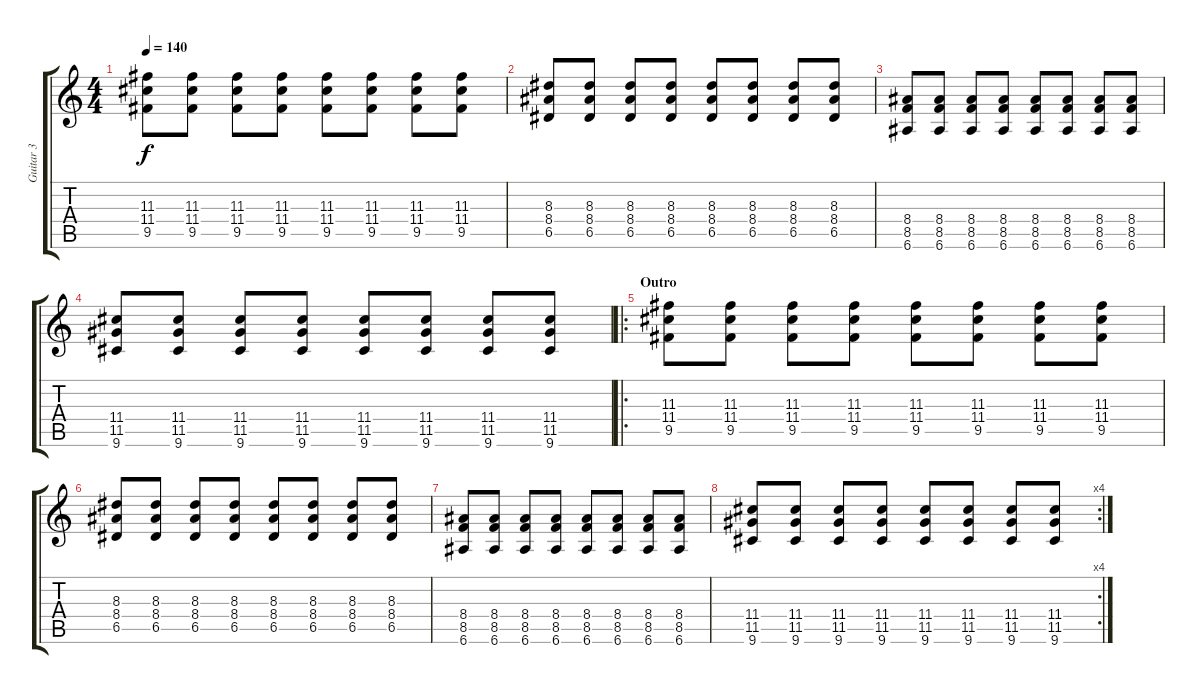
\track ("Guitar 3" "Guitar 3") {instrument distortionguitar}
\staff {score tabs}
\tuning (E4 B3 G3 D3 A2 E2) {hide}
\ts (4 4)
\tempo 140
\clef g2
\ks c
(11.3 11.4 9.5).8{dy f} (11.3 11.4 9.5).8 (11.3 11.4 9.5).8 (11.3 11.4 9.5).8 (11.3 11.4 9.5).8 (11.3 11.4 9.5).8 (11.3 11.4 9.5).8 (11.3 11.4 9.5).8 |
(8.3 8.4 6.5).8 (8.3 8.4 6.5).8 (8.3 8.4 6.5).8 (8.3 8.4 6.5).8 (8.3 8.4 6.5).8 (8.3 8.4 6.5).8 (8.3 8.4 6.5).8 (8.3 8.4 6.5).8 |
(8.4 8.5 6.6).8 (8.4 8.5 6.6).8 (8.4 8.5 6.6).8 (8.4 8.5 6.6).8 (8.4 8.5 6.6).8 (8.4 8.5 6.6).8 (8.4 8.5 6.6).8 (8.4 8.5 6.6).8 |
(11.4 11.5 9.6).8 (11.4 11.5 9.6).8 (11.4 11.5 9.6).8 (11.4 11.5 9.6).8 (11.4 11.5 9.6).8 (11.4 11.5 9.6).8 (11.4 11.5 9.6).8 (11.4 11.5 9.6).8 |
\ro
\section ("" "Outro")
(11.3 11.4 9.5).8 (11.3 11.4 9.5).8 (11.3 11.4 9.5).8 (11.3 11.4 9.5).8 (11.3 11.4 9.5).8 (11.3 11.4 9.5).8 (11.3 11.4 9.5).8 (11.3 11.4 9.5).8 |
(8.3 8.4 6.5).8 (8.3 8.4 6.5).8 (8.3 8.4 6.5).8 (8.3 8.4 6.5).8 (8.3 8.4 6.5).8 (8.3 8.4 6.5).8 (8.3 8.4 6.5).8 (8.3 8.4 6.5).8 |
(8.4 8.5 6.6).8 (8.4 8.5 6.6).8 (8.4 8.5 6.6).8 (8.4 8.5 6.6).8 (8.4 8.5 6.6).8 (8.4 8.5 6.6).8 (8.4 8.5 6.6).8 (8.4 8.5 6.6).8 |
\rc 4
(11.4 11.5 9.6).8 (11.4 11.5 9.6).8 (11.4 11.5 9.6).8 (11.4 11.5 9.6).8 (11.4 11.5 9.6).8 (11.4 11.5 9.6).8 (11.4 11.5 9.6).8 (11.4 11.5 9.6).8
